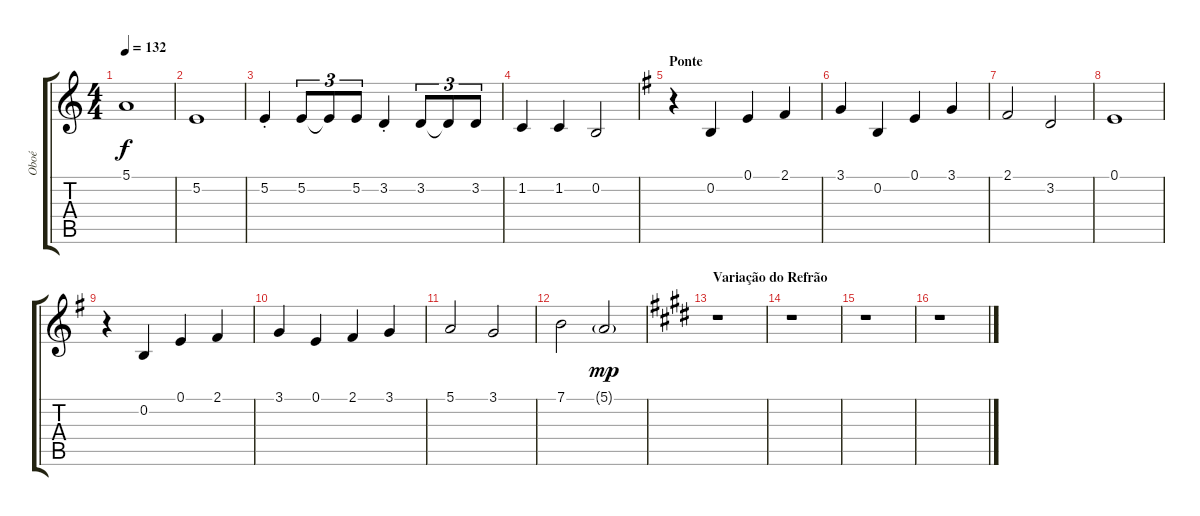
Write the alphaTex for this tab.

\track ("Oboé" "Oboé") {instrument oboe}
\staff {score tabs}
\tuning (E4 B3 G3 D3 A2 E2) {hide}
\ts (4 4)
\tempo 132
\clef g2
\ks aminor
5.1.1{dy f} |
5.2.1 |
5.2{st}.4 5.2.8{tu (3 2)} 5.2{t}.8{tu (3 2)} 5.2.8{tu (3 2)} 3.2{st}.4 3.2.8{tu (3 2)} 3.2{t}.8{tu (3 2)} 3.2.8{tu (3 2)} |
1.2.4 1.2.4 0.2.2 |
\section ("" "Ponte")
\ks eminor
r.4 0.2.4 0.1.4 2.1.4 |
3.1.4 0.2.4 0.1.4 3.1.4 |
2.1.2 3.2.2 |
0.1.1 |
r.4 0.2.4 0.1.4 2.1.4 |
3.1.4 0.1.4 2.1.4 3.1.4 |
5.1.2 3.1.2 |
7.1.2 5.1{g}.2{dy mp} |
\section ("" "Variação do Refrão")
\ks c#minor
r.1 |
r.1 |
r.1 |
r.1
